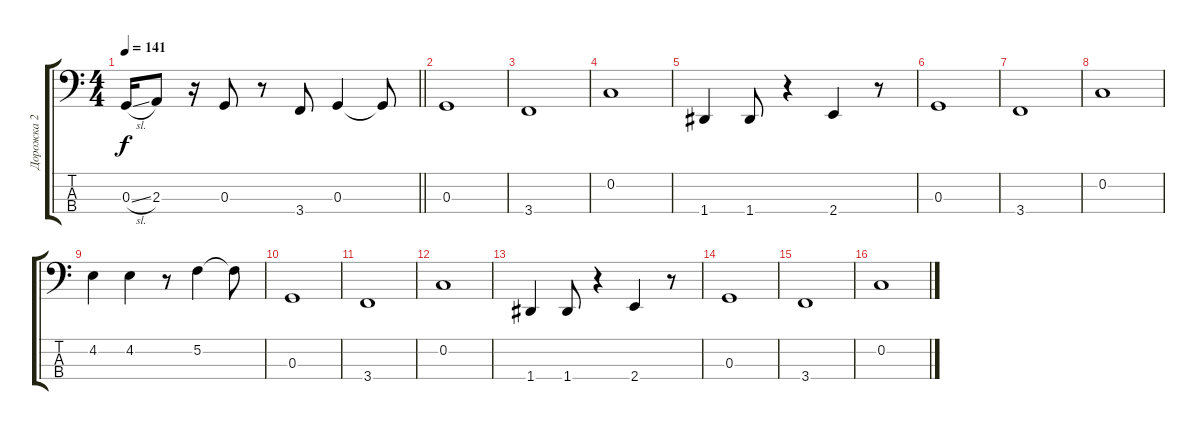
\track ("Дорожка 2" "Дорожка 2") {instrument electricbassfinger}
\staff {score tabs}
\tuning (F2 C2 G1 D1) {hide}
\ts (4 4)
\tempo 141
\clef f4
\barLineRight lightlight
\ks c
0.3{sl}.16{dy f} 2.3.8 r.16 0.3.8 r.8 3.4.8 0.3.4 0.3{t}.8 |
0.3.1 |
3.4.1 |
0.2.1 |
1.4.4 1.4.8 r.4 2.4.4 r.8 |
0.3.1 |
3.4.1 |
0.2.1 |
4.2.4 4.2.4 r.8 5.2.4 5.2{t}.8 |
0.3.1 |
3.4.1 |
0.2.1 |
1.4.4 1.4.8 r.4 2.4.4 r.8 |
0.3.1 |
3.4.1 |
0.2.1
